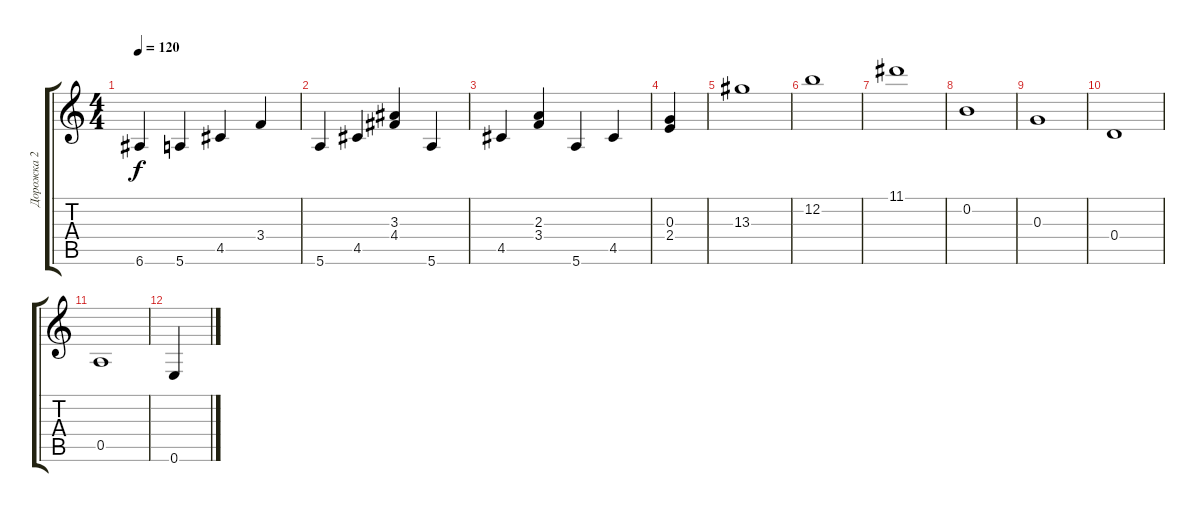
\track ("Дорожка 2" "Дорожка 2") {instrument acousticguitarsteel}
\staff {score tabs}
\tuning (E4 B3 G3 D3 A2 E2) {hide}
\ts (4 4)
\tempo 120
\clef g2
\ks c
6.6.4{dy f} 5.6.4 4.5.4 3.4.4 |
5.6.4 4.5.4 (3.3 4.4).4 5.6.4 |
4.5.4 (2.3 3.4).4 5.6.4 4.5.4 |
(0.3 2.4).4 |
13.3.1 |
12.2.1 |
11.1.1 |
0.2.1 |
0.3.1 |
0.4.1 |
0.5.1 |
0.6.4
